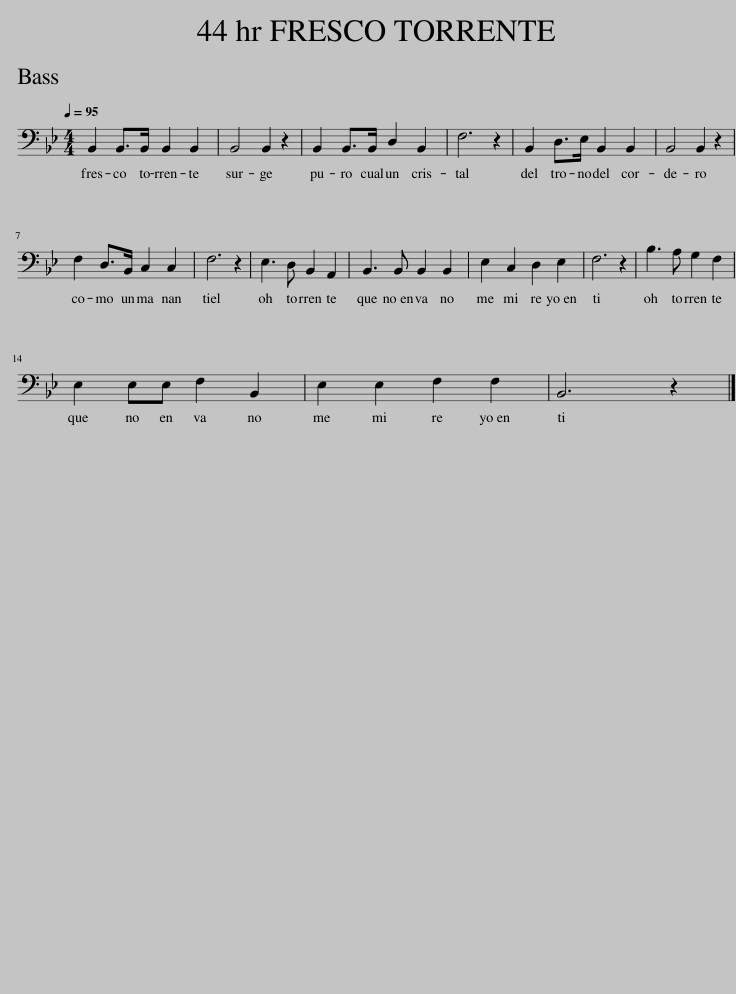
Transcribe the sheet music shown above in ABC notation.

X:1
L:1/8
Q:1/4=95
M:4/4
I:linebreak $
K:Bb
V:1 bass
V:1
 B,,2 B,,>B,, B,,2 B,,2 | B,,4 B,,2 z2 | B,,2 B,,>B,, D,2 B,,2 | F,6 z2 | B,,2 D,>E, B,,2 B,,2 | %5
 B,,4 B,,2 z2 |$ F,2 D,>B,, C,2 C,2 | F,6 z2 | E,3 D, B,,2 A,,2 | B,,3 B,, B,,2 B,,2 | %10
 E,2 C,2 D,2 E,2 | F,6 z2 | B,3 A, G,2 F,2 |$ E,2 E,E, F,2 B,,2 | E,2 E,2 F,2 F,2 | %15
 B,,6 z2 |] %16
